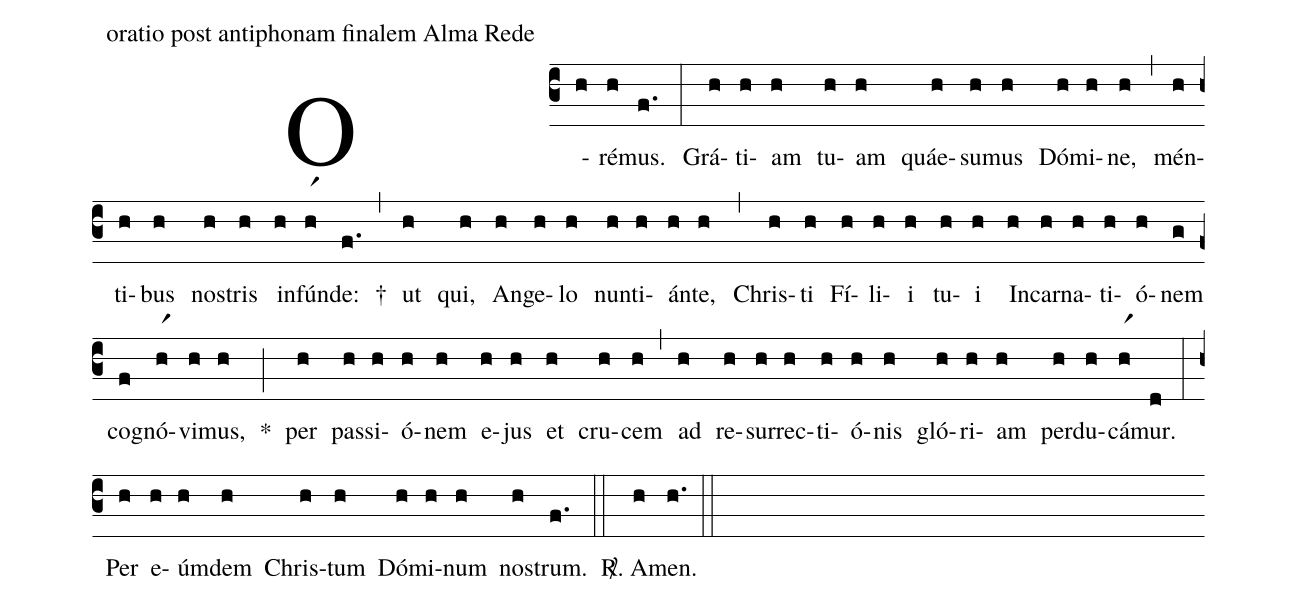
office-part: oratio post antiphonam finalem Alma Redemptoris Mater;
%%
(c3)
O(h)ré(h)mus.(f.) (:)

Grá(h)ti(h)am(h) tu(h)am(h) quáe(h)su(h)mus(h) Dó(h)mi(h)ne,(h) (,)
mén(h)ti(h)bus(h) nos(h)tris(h) in(h)fún(hr1)de:(f.) †(,)
ut(h) qui,(h) An(h)ge(h)lo(h) nun(h)ti(h)án(h)te,(h) (,)
Chris(h)ti(h) Fí(h)li(h)i(h) tu(h)i(h)
In(h)car(h)na(h)ti(h)ó(h)nem(g) co(f)gnó(hr1)vi(h)mus,(h) *(;)
per(h) pas(h)si(h)ó(h)nem(h) e(h)jus(h) et(h) cru(h)cem(h) (,)
ad(h) re(h)sur(h)rec(h)ti(h)ó(h)nis(h) gló(h)ri(h)am(h) per(h)du(h)cá(hr1)mur.(d) (:)

Per(h) e(h)úm(h)dem(h) Chris(h)tum(h) Dó(h)mi(h)num(h) nos(h)trum.(f.) (::)

<sp>R/</sp>. A(h)men.(h.) (::)
